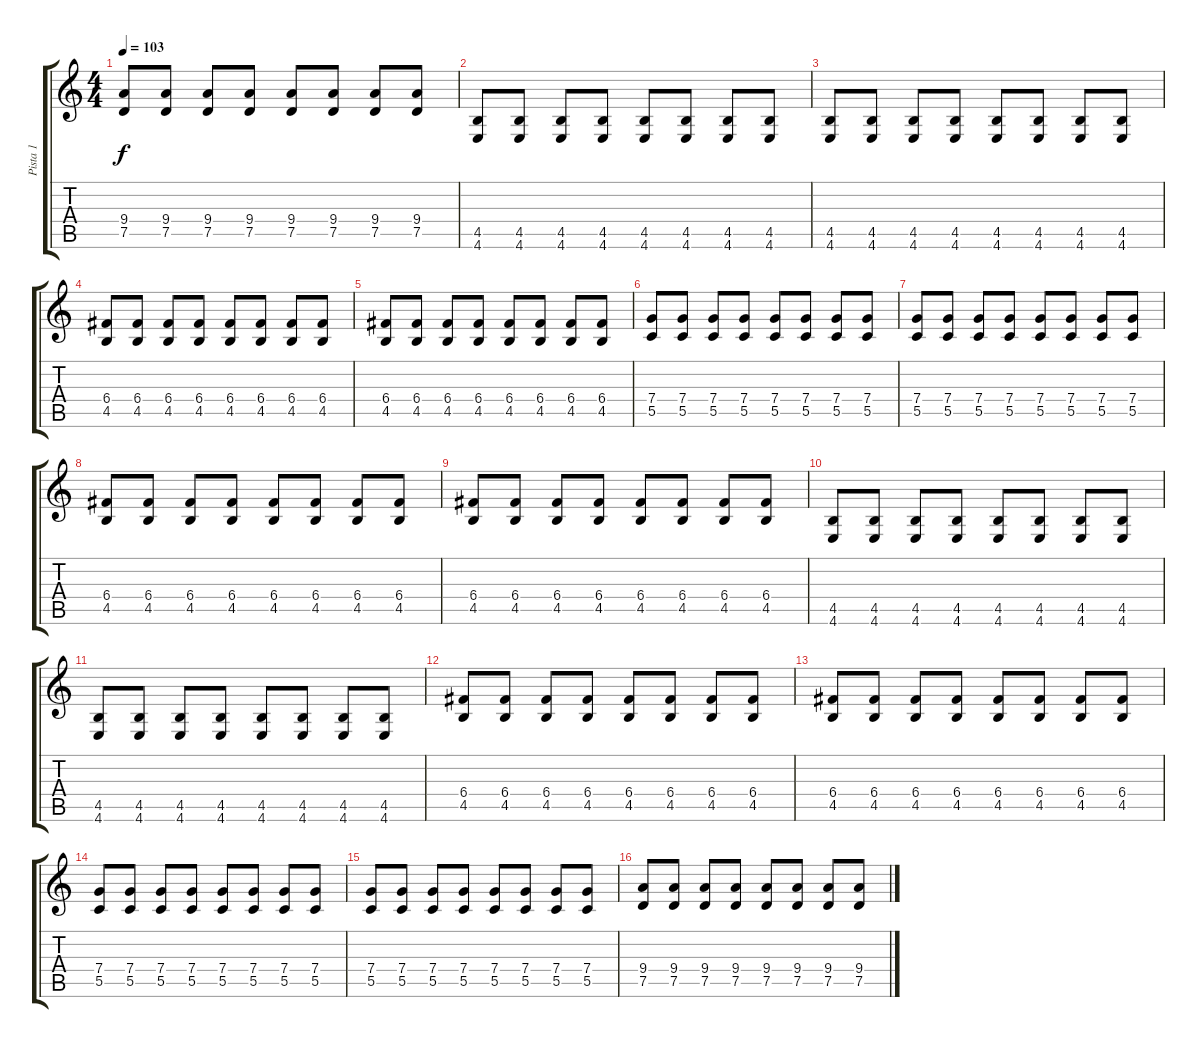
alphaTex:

\track ("Pista 1" "Pista 1") {instrument distortionguitar}
\staff {score tabs}
\tuning (D4 A3 F3 C3 G2 C2) {hide}
\ts (4 4)
\tempo 103
\clef g2
\ks c
(9.4 7.5).8{dy f} (9.4 7.5).8 (9.4 7.5).8 (9.4 7.5).8 (9.4 7.5).8 (9.4 7.5).8 (9.4 7.5).8 (9.4 7.5).8 |
(4.5 4.6).8 (4.5 4.6).8 (4.5 4.6).8 (4.5 4.6).8 (4.5 4.6).8 (4.5 4.6).8 (4.5 4.6).8 (4.5 4.6).8 |
(4.5 4.6).8 (4.5 4.6).8 (4.5 4.6).8 (4.5 4.6).8 (4.5 4.6).8 (4.5 4.6).8 (4.5 4.6).8 (4.5 4.6).8 |
(6.4 4.5).8 (6.4 4.5).8 (6.4 4.5).8 (6.4 4.5).8 (6.4 4.5).8 (6.4 4.5).8 (6.4 4.5).8 (6.4 4.5).8 |
(6.4 4.5).8 (6.4 4.5).8 (6.4 4.5).8 (6.4 4.5).8 (6.4 4.5).8 (6.4 4.5).8 (6.4 4.5).8 (6.4 4.5).8 |
(7.4 5.5).8 (7.4 5.5).8 (7.4 5.5).8 (7.4 5.5).8 (7.4 5.5).8 (7.4 5.5).8 (7.4 5.5).8 (7.4 5.5).8 |
(7.4 5.5).8 (7.4 5.5).8 (7.4 5.5).8 (7.4 5.5).8 (7.4 5.5).8 (7.4 5.5).8 (7.4 5.5).8 (7.4 5.5).8 |
(6.4 4.5).8 (6.4 4.5).8 (6.4 4.5).8 (6.4 4.5).8 (6.4 4.5).8 (6.4 4.5).8 (6.4 4.5).8 (6.4 4.5).8 |
(6.4 4.5).8 (6.4 4.5).8 (6.4 4.5).8 (6.4 4.5).8 (6.4 4.5).8 (6.4 4.5).8 (6.4 4.5).8 (6.4 4.5).8 |
(4.5 4.6).8 (4.5 4.6).8 (4.5 4.6).8 (4.5 4.6).8 (4.5 4.6).8 (4.5 4.6).8 (4.5 4.6).8 (4.5 4.6).8 |
(4.5 4.6).8 (4.5 4.6).8 (4.5 4.6).8 (4.5 4.6).8 (4.5 4.6).8 (4.5 4.6).8 (4.5 4.6).8 (4.5 4.6).8 |
(6.4 4.5).8 (6.4 4.5).8 (6.4 4.5).8 (6.4 4.5).8 (6.4 4.5).8 (6.4 4.5).8 (6.4 4.5).8 (6.4 4.5).8 |
(6.4 4.5).8 (6.4 4.5).8 (6.4 4.5).8 (6.4 4.5).8 (6.4 4.5).8 (6.4 4.5).8 (6.4 4.5).8 (6.4 4.5).8 |
(7.4 5.5).8 (7.4 5.5).8 (7.4 5.5).8 (7.4 5.5).8 (7.4 5.5).8 (7.4 5.5).8 (7.4 5.5).8 (7.4 5.5).8 |
(7.4 5.5).8 (7.4 5.5).8 (7.4 5.5).8 (7.4 5.5).8 (7.4 5.5).8 (7.4 5.5).8 (7.4 5.5).8 (7.4 5.5).8 |
(9.4 7.5).8 (9.4 7.5).8 (9.4 7.5).8 (9.4 7.5).8 (9.4 7.5).8 (9.4 7.5).8 (9.4 7.5).8 (9.4 7.5).8
